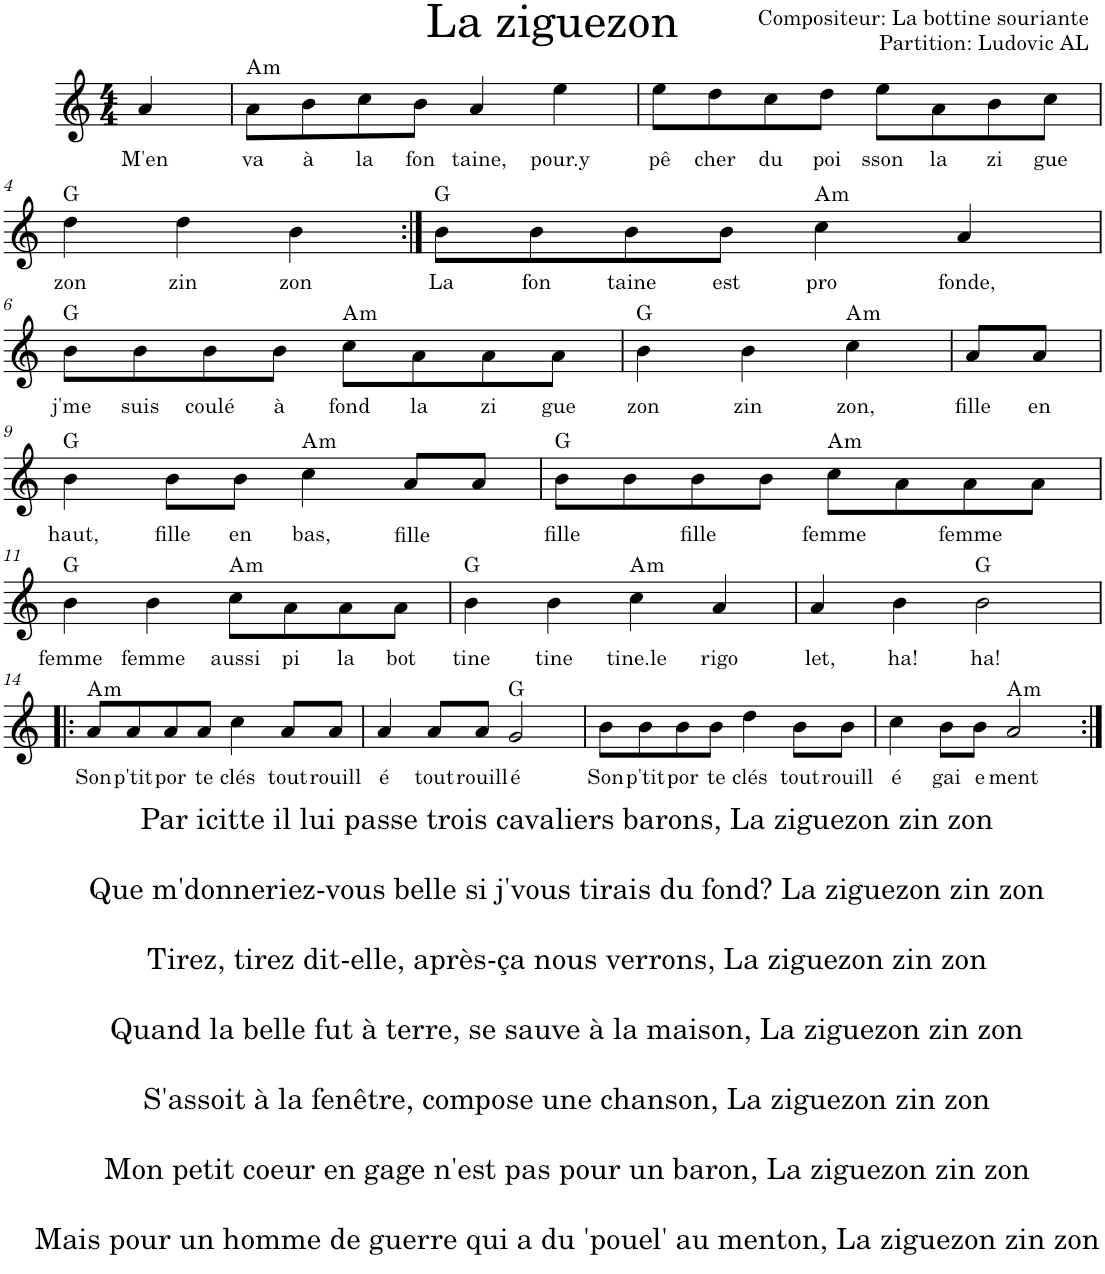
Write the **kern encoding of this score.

**kern	**text	**harte
*part1	*part1	*part1
*staff1	*staff1	*
*I"Violon	*	*
*I'Vln.	*	*
*clefG2	*	*
*k[]	*	*
*M4/4	*	*
=1	=1	=1
!	!LO:LY:b	!
4a/	M'en	.
=2	=2	=2
!	!LO:LY:b	!LO:H:kt=m
8a\L	va	A:min
!	!LO:LY:b	!
8b\	à	.
!	!LO:LY:b	!
8cc\	la	.
!	!LO:LY:b	!
8b\J	fon	.
!	!LO:LY:b	!
4a/	taine,	.
!	!LO:LY:b	!
4ee\	pour.y	.
=3	=3	=3
!	!LO:LY:b	!
8ee\L	pê	.
!	!LO:LY:b	!
8dd\	cher	.
!	!LO:LY:b	!
8cc\	du	.
!	!LO:LY:b	!
8dd\J	poi	.
!	!LO:LY:b	!
8ee\L	sson	.
!	!LO:LY:b	!
8a\	la	.
!	!LO:LY:b	!
8b\	zi	.
!	!LO:LY:b	!
8cc\J	gue	.
!!LO:LB:g=z
=4	=4	=4
!	!LO:LY:b	!
4dd\	zon	G:maj
!	!LO:LY:b	!
4dd\	zin	.
!	!LO:LY:b	!
4b\	zon	.
=5:|!	=5:|!	=5:|!
!	!LO:LY:b	!
8b\L	La	G:maj
!	!LO:LY:b	!
8b\	fon	.
!	!LO:LY:b	!
8b\	taine	.
!	!LO:LY:b	!
8b\J	est	.
!	!LO:LY:b	!LO:H:kt=m
4cc\	pro	A:min
!	!LO:LY:b	!
4a/	fonde,	.
!!LO:LB:g=z
=6	=6	=6
!	!LO:LY:b	!
8b\L	j'me	G:maj
!	!LO:LY:b	!
8b\	suis	.
!	!LO:LY:b	!
8b\	coulé	.
!	!LO:LY:b	!
8b\J	à	.
!	!LO:LY:b	!LO:H:kt=m
8cc\L	fond	A:min
!	!LO:LY:b	!
8a\	la	.
!	!LO:LY:b	!
8a\	zi	.
!	!LO:LY:b	!
8a\J	gue	.
=7	=7	=7
!	!LO:LY:b	!
4b\	zon	G:maj
!	!LO:LY:b	!
4b\	zin	.
!	!LO:LY:b	!LO:H:kt=m
4cc\	zon,	A:min
=8	=8	=8
!	!LO:LY:b	!
8a/L	fille	.
!	!LO:LY:b	!
8a/J	en	.
!!LO:LB:g=z
=9	=9	=9
!	!LO:LY:b	!
4b\	haut,	G:maj
!	!LO:LY:b	!
8b\L	fille	.
!	!LO:LY:b	!
8b\J	en	.
!	!LO:LY:b	!LO:H:kt=m
4cc\	bas,	A:min
!	!LO:LY:b	!
8a/L	fille	.
8a/J	.	.
=10	=10	=10
!	!LO:LY:b	!
8b\L	fille	G:maj
8b\	.	.
!	!LO:LY:b	!
8b\	fille	.
8b\J	.	.
!	!LO:LY:b	!LO:H:kt=m
8cc\L	femme	A:min
8a\	.	.
!	!LO:LY:b	!
8a\	femme	.
8a\J	.	.
!!LO:LB:g=z
=11	=11	=11
!	!LO:LY:b	!
4b\	femme	G:maj
!	!LO:LY:b	!
4b\	femme	.
!	!LO:LY:b	!LO:H:kt=m
8cc\L	aussi	A:min
!	!LO:LY:b	!
8a\	pi	.
!	!LO:LY:b	!
8a\	la	.
!	!LO:LY:b	!
8a\J	bot	.
=12	=12	=12
!	!LO:LY:b	!
4b\	tine	G:maj
!	!LO:LY:b	!
4b\	tine	.
!	!LO:LY:b	!LO:H:kt=m
4cc\	tine.le	A:min
!	!LO:LY:b	!
4a/	rigo	.
=13	=13	=13
!	!LO:LY:b	!
4a/	let,	.
!	!LO:LY:b	!
4b\	ha!	.
!	!LO:LY:b	!
2b\	ha!	G:maj
!!LO:LB:g=z
=14!|:	=14!|:	=14!|:
!	!LO:LY:b	!LO:H:kt=m
8a/L	Son	A:min
!	!LO:LY:b	!
8a/	p'tit	.
!	!LO:LY:b	!
8a/	por	.
!	!LO:LY:b	!
8a/J	te	.
!	!LO:LY:b	!
4cc\	clés	.
!	!LO:LY:b	!
8a/L	tout	.
!	!LO:LY:b	!
8a/J	rouill	.
=15	=15	=15
!	!LO:LY:b	!
4a/	é	.
!	!LO:LY:b	!
8a/L	tout	.
!	!LO:LY:b	!
8a/J	rouill	.
!	!LO:LY:b	!
2g/	é	G:maj
=16	=16	=16
!	!LO:LY:b	!
8b\L	Son	.
!	!LO:LY:b	!
8b\	p'tit	.
!	!LO:LY:b	!
8b\	por	.
!	!LO:LY:b	!
8b\J	te	.
!	!LO:LY:b	!
4dd\	clés	.
!	!LO:LY:b	!
8b\L	tout	.
!	!LO:LY:b	!
8b\J	rouill	.
=17	=17	=17
!	!LO:LY:b	!
4cc\	é	.
!	!LO:LY:b	!
8b\L	gai	.
!	!LO:LY:b	!
8b\J	e	.
!	!LO:LY:b	!LO:H:kt=m
2a/	ment	A:min
=:|!	=:|!	=:|!
*-	*-	*-
